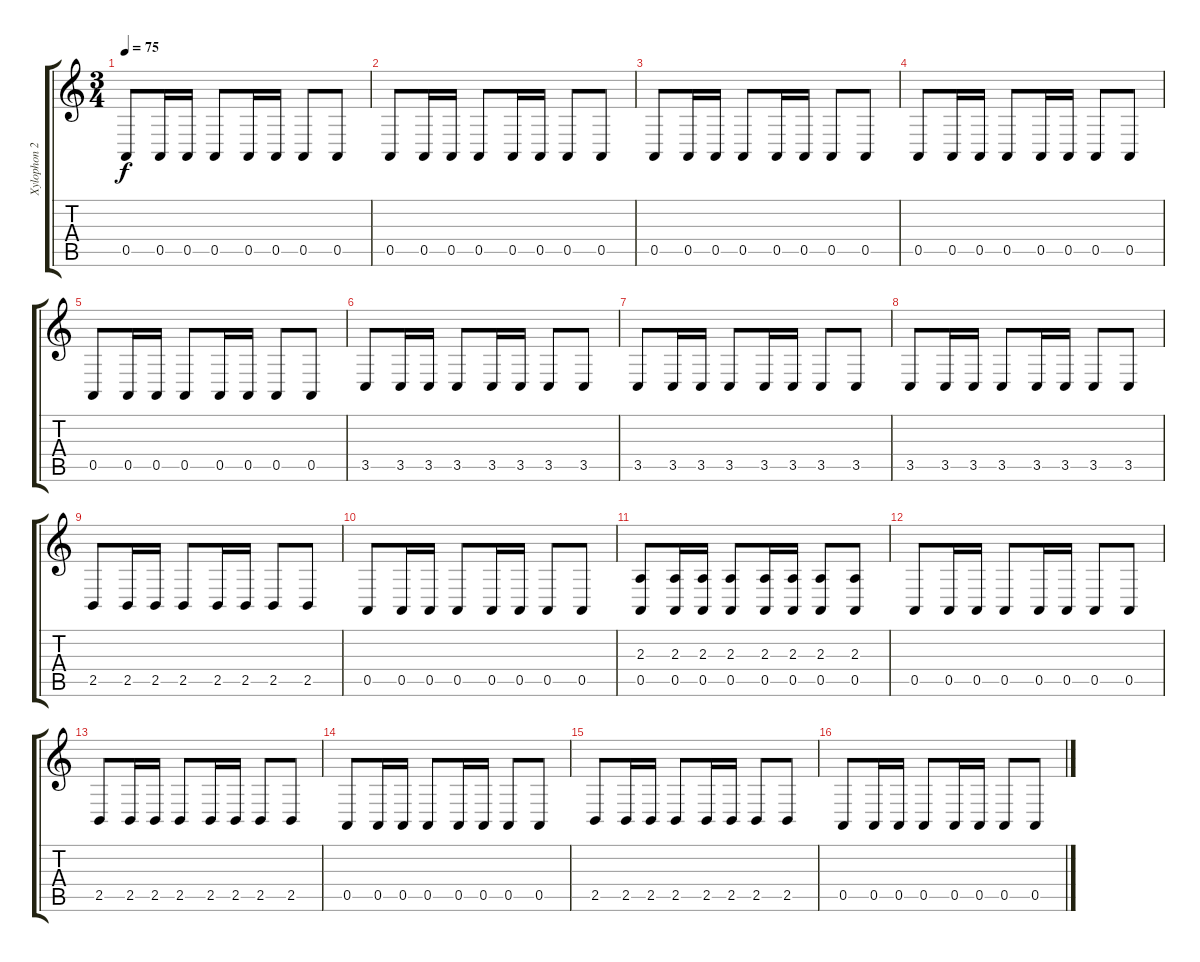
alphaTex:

\track ("Xylophon 2" "Xylophon 2") {instrument timpani}
\staff {score tabs}
\tuning (E4 B3 G3 D3 A2 E2) {hide}
\ts (3 4)
\tempo 75
\clef g2
\ks c
0.5.8{dy f} 0.5.16 0.5.16 0.5.8 0.5.16 0.5.16 0.5.8 0.5.8 |
0.5.8 0.5.16 0.5.16 0.5.8 0.5.16 0.5.16 0.5.8 0.5.8 |
0.5.8 0.5.16 0.5.16 0.5.8 0.5.16 0.5.16 0.5.8 0.5.8 |
0.5.8 0.5.16 0.5.16 0.5.8 0.5.16 0.5.16 0.5.8 0.5.8 |
0.5.8 0.5.16 0.5.16 0.5.8 0.5.16 0.5.16 0.5.8 0.5.8 |
3.5.8 3.5.16 3.5.16 3.5.8 3.5.16 3.5.16 3.5.8 3.5.8 |
3.5.8 3.5.16 3.5.16 3.5.8 3.5.16 3.5.16 3.5.8 3.5.8 |
3.5.8 3.5.16 3.5.16 3.5.8 3.5.16 3.5.16 3.5.8 3.5.8 |
2.5.8 2.5.16 2.5.16 2.5.8 2.5.16 2.5.16 2.5.8 2.5.8 |
0.5.8 0.5.16 0.5.16 0.5.8 0.5.16 0.5.16 0.5.8 0.5.8 |
(2.3 0.5).8 (2.3 0.5).16 (2.3 0.5).16 (2.3 0.5).8 (2.3 0.5).16 (2.3 0.5).16 (2.3 0.5).8 (2.3 0.5).8 |
0.5.8 0.5.16 0.5.16 0.5.8 0.5.16 0.5.16 0.5.8 0.5.8 |
2.5.8 2.5.16 2.5.16 2.5.8 2.5.16 2.5.16 2.5.8 2.5.8 |
0.5.8 0.5.16 0.5.16 0.5.8 0.5.16 0.5.16 0.5.8 0.5.8 |
2.5.8 2.5.16 2.5.16 2.5.8 2.5.16 2.5.16 2.5.8 2.5.8 |
0.5.8 0.5.16 0.5.16 0.5.8 0.5.16 0.5.16 0.5.8 0.5.8
